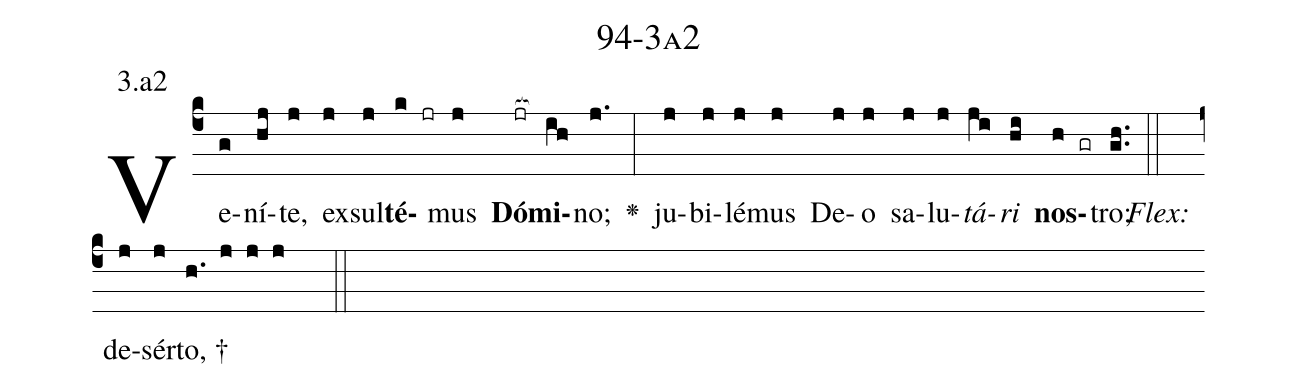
name: 94-3a2;
annotation: 3.a2;
%%
(c4)Ve(g)ní(hj)te,(j) ex(j)sul(j)<b>té</b>(k jr)mus(j) <b>Dó</b>(jr[ocb:1{])<b>mi</b>(ih[ocb:0}])no;(j.) <v>\greheightstar</v>(:) ju(j)bi(j)lé(j)mus(j) De(j)o(j) sa(j)lu(j)<i>tá</i>(ji)<i>ri</i>(hi) <b>nos</b>(h gr)tro;(gh..) (::)
<i>Flex:</i>()  de(j)sér(j)to, †(h. j j j  ::)

%E(j) u(j) o(ji) u(hi) a(h) e.(gh..) (::)
